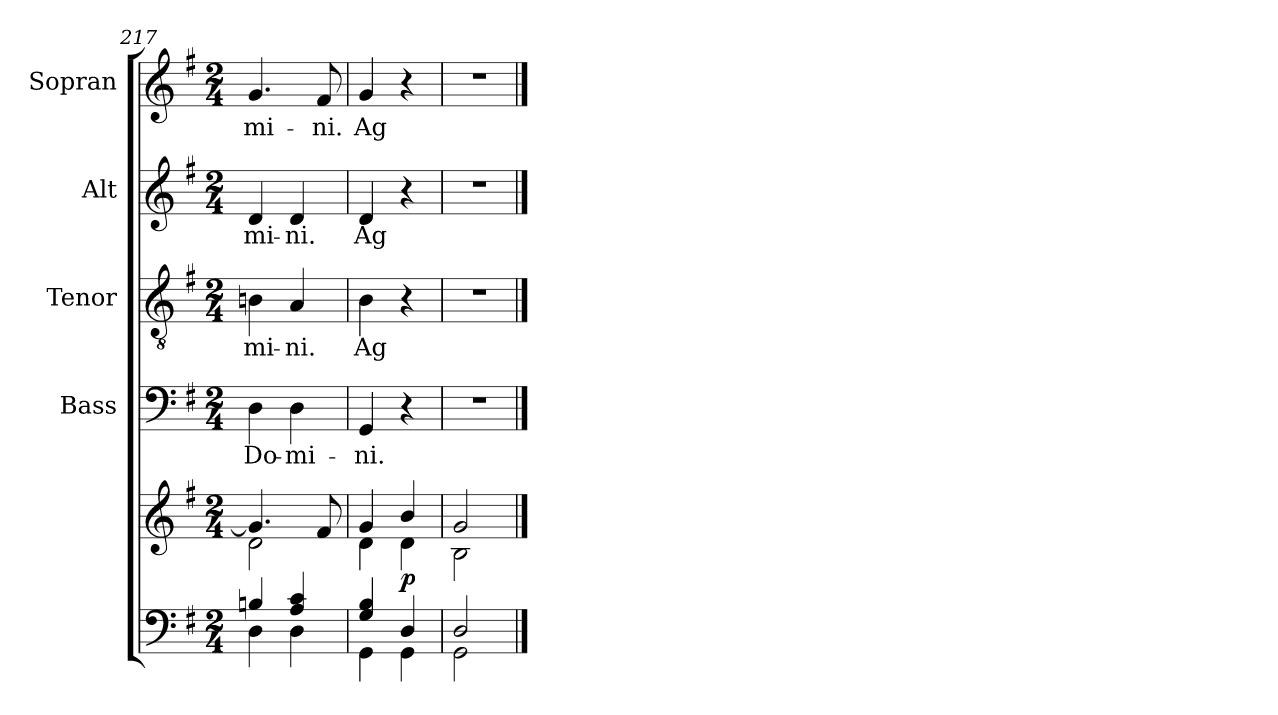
**kern	**kern	**dynam	**kern	**text	**kern	**text	**kern	**text	**kern	**text
*part5	*part5	*part5	*part4	*part4	*part3	*part3	*part2	*part2	*part1	*part1
*staff6	*staff5	*staff5/6	*staff4	*staff4	*staff3	*staff3	*staff2	*staff2	*staff1	*staff1
*	*	*	*I"Bass	*	*I"Tenor	*	*I"Alt	*	*I"Sopran	*
*	*	*	*I'B.	*	*I'T.	*	*I'A.	*	*I'S.	*
*clefF4	*clefG2	*	*clefF4	*	*clefGv2	*	*clefG2	*	*clefG2	*
*k[f#]	*k[f#]	*	*k[f#]	*	*k[f#]	*	*k[f#]	*	*k[f#]	*
*G:	*G:	*	*G:	*	*G:	*	*G:	*	*G:	*
*M2/4	*M2/4	*	*M2/4	*	*M2/4	*	*M2/4	*	*M2/4	*
=217	=217	=217	=217	=217	=217	=217	=217	=217	=217	=217
*^	*^	*	*	*	*	*	*	*	*	*
!	!	!	!	!	!	!LO:LY:b	!	!LO:LY:b	!	!LO:LY:b	!	!LO:LY:b
4Bn/	4D\	4.g/]	2d\	.	4D\	Do-	4Bn\	-mi-	4d/	-mi-	4.g/	-mi-
!	!	!	!	!	!	!LO:LY:b	!	!LO:LY:b	!	!LO:LY:b	!	!
4A/ 4c/	4D\	.	.	.	4D\	-mi-	4A/	-ni.	4d/	-ni.	.	.
!	!	!	!	!	!	!	!	!	!	!	!	!LO:LY:b
.	.	8f#/	.	.	.	.	.	.	.	.	8f#/	-ni.
=218	=218	=218	=218	=218	=218	=218	=218	=218	=218	=218	=218	=218
!	!	!	!	!	!	!LO:LY:b	!	!LO:LY:b	!	!LO:LY:b	!	!LO:LY:b
4G/ 4B/	4GG\	4g/	4d\	.	4GG/	-ni.	4B\	Ag-	4d/	Ag-	4g/	Ag-
!	!	!	!	!LO:DY:b	!	!	!	!	!	!	!	!
4D/	4GG\	4b/	4d\	p	4r	.	4r	.	4r	.	4r	.
=219	=219	=219	=219	=219	=219	=219	=219	=219	=219	=219	=219	=219
2D/	2GG\	2g/	2B\	.	2r	.	2r	.	2r	.	2r	.
*v	*v	*	*	*	*	*	*	*	*	*	*	*
*	*v	*v	*	*	*	*	*	*	*	*	*
==	==	==	==	==	==	==	==	==	==	==
*-	*-	*-	*-	*-	*-	*-	*-	*-	*-	*-
